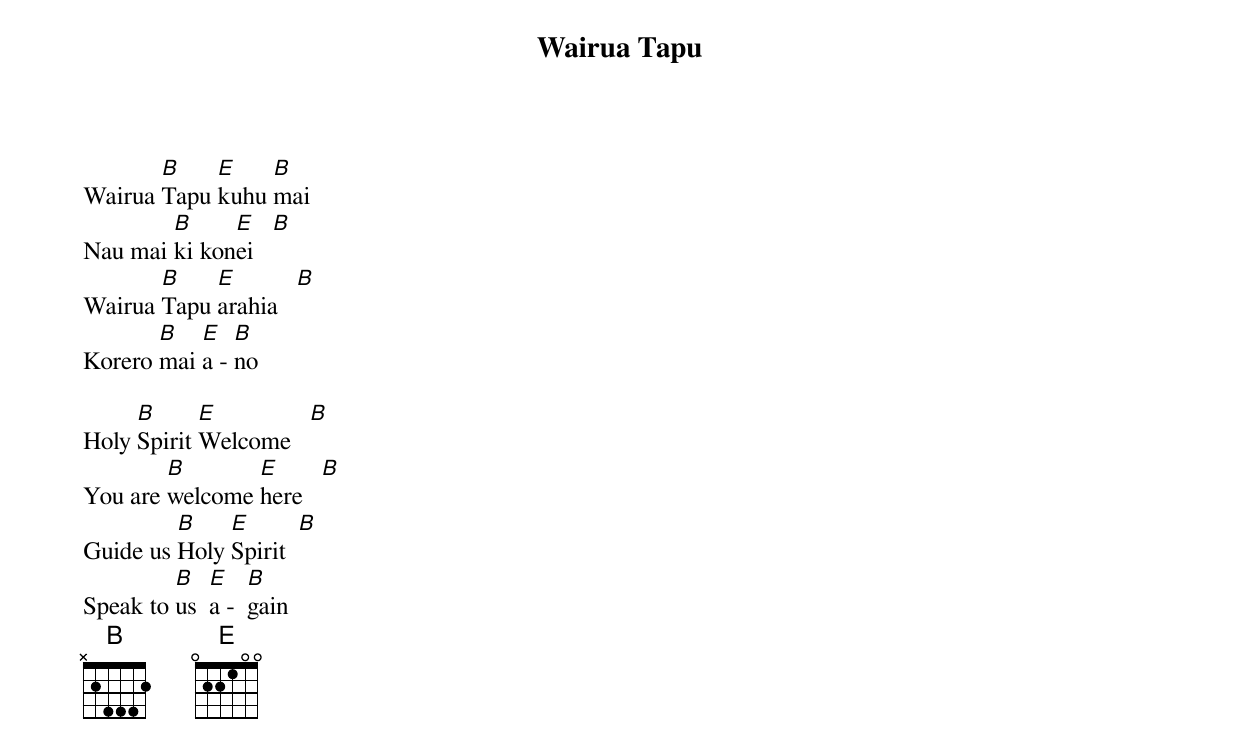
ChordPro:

{t: Wairua Tapu}

Wairua [B]Tapu [E]kuhu [B]mai
Nau mai [B]ki kon[E]ei   [B]
Wairua [B]Tapu [E]arahia   [B]
Korero [B]mai [E]a - [B]no

Holy [B]Spirit [E]Welcome   [B]
You are [B]welcome [E]here   [B]
Guide us [B]Holy [E]Spirit  [B]
Speak to [B]us  [E]a -  [B]gain
